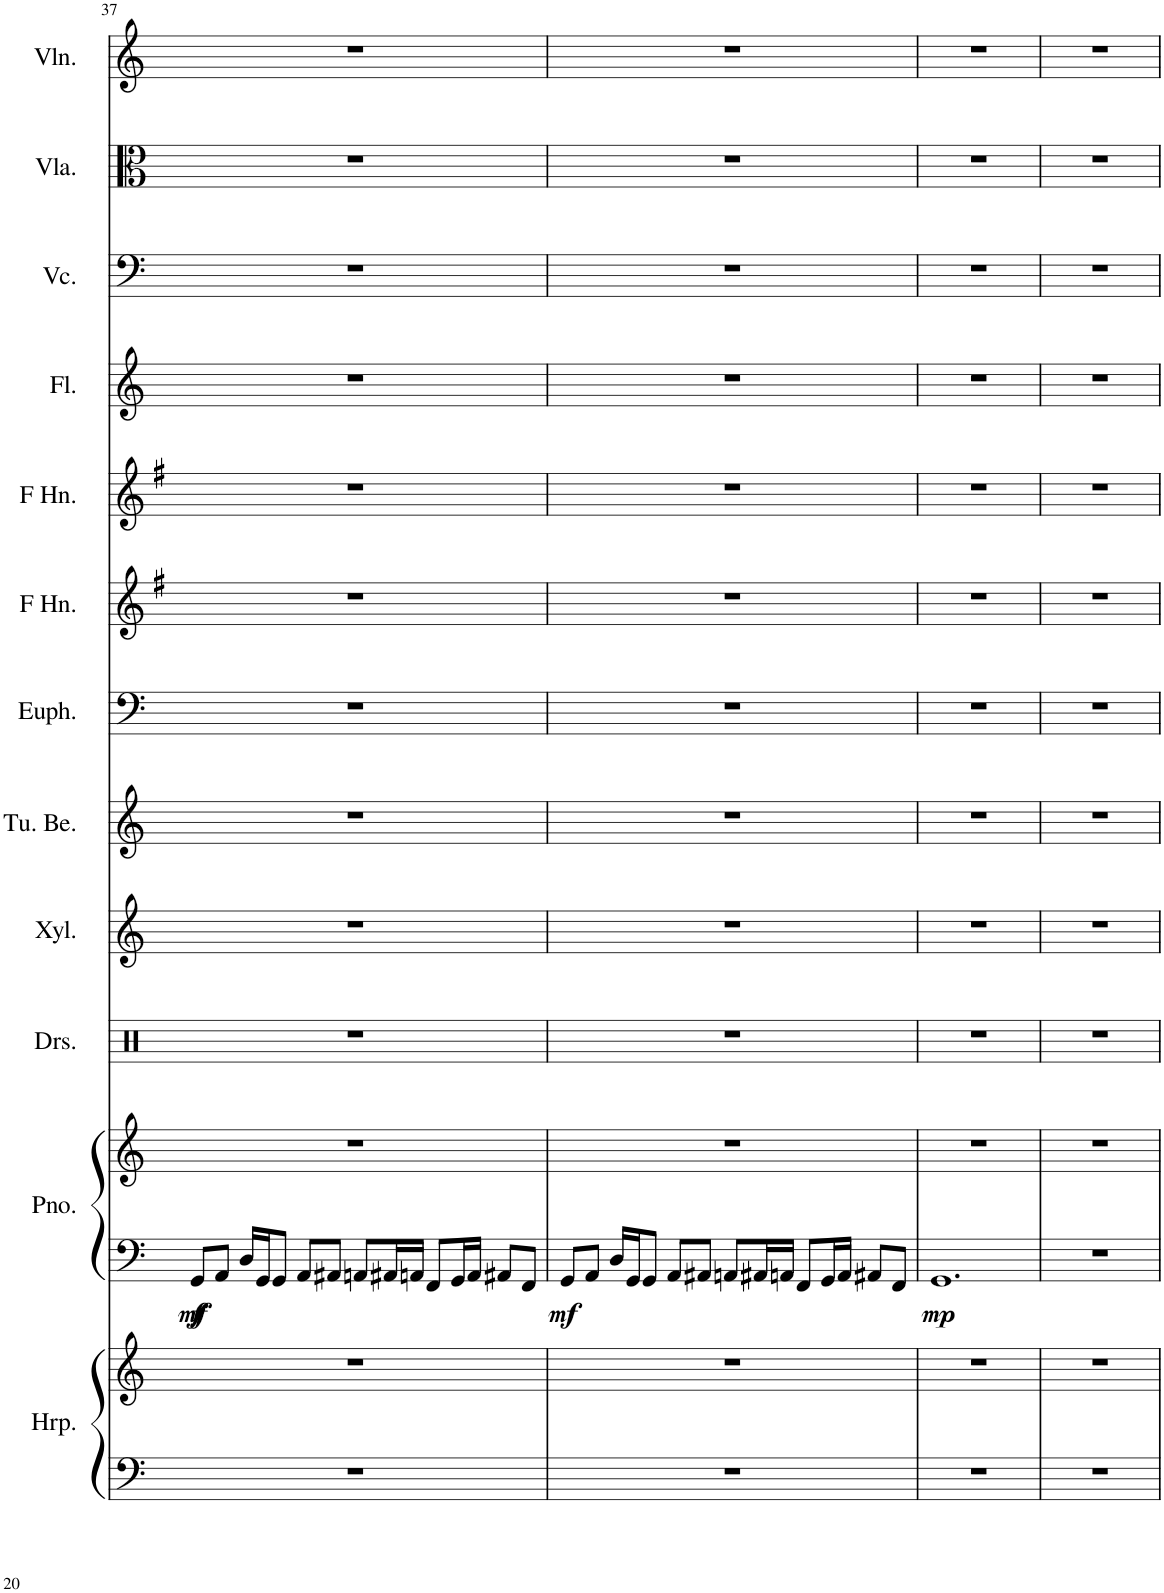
**kern	**kern	**kern	**kern	**dynam	**kern	**kern	**kern	**kern	**kern	**kern	**kern	**kern	**kern	**kern
*part12	*part12	*part11	*part11	*part11	*part10	*part9	*part8	*part7	*part6	*part5	*part4	*part3	*part2	*part1
*staff14	*staff13	*staff12	*staff11	*staff11/12	*staff10	*staff9	*staff8	*staff7	*staff6	*staff5	*staff4	*staff3	*staff2	*staff1
*I"Harp	*	*I"Piano	*	*	*I"Drumset	*I"Xylophone	*I"Tubular Bells	*I"Euphonium	*I"Horn in F	*I"Horn in F	*I"Flute	*I"Violoncello	*I"Viola	*I"Violin
*I'Hrp.	*	*I'Pno.	*	*	*I'Drs.	*I'Xyl.	*I'Tu. Be.	*I'Euph.	*	*	*I'Fl.	*I'Vc.	*I'Vla.	*I'Vln.
!!LO:PB:g=z
*clefF4	*clefG2	*clefF4	*clefG2	*	*clefX	*clefG2	*clefG2	*clefF4	*clefG2	*clefG2	*clefG2	*clefF4	*clefC3	*clefG2
*	*	*	*	*	*	*Trd-7c-12	*	*	*Trd4c7	*Trd4c7	*	*	*	*
*k[]	*k[]	*k[]	*k[]	*	*k[]	*k[]	*k[]	*k[]	*k[f#]	*k[f#]	*k[]	*k[]	*k[]	*k[]
*M6/4	*M6/4	*M6/4	*M6/4	*	*M6/4	*M6/4	*M6/4	*M6/4	*M6/4	*M6/4	*M6/4	*M6/4	*M6/4	*M6/4
=37	=37	=37	=37	=37	=37	=37	=37	=37	=37	=37	=37	=37	=37	=37
!	!	!	!	!LO:DY:b=2	!	!	!	!	!	!	!	!	!	!
!	!	!	!	!LO:DY:n=1:b=2	!	!	!	!	!	!	!	!	!	!
1.r	1.r	8GG/L	1.r	f mf	1.r	1.r	1.r	1.r	1.r	1.r	1.r	1.r	1.r	1.r
.	.	8AA/J	.	.	.	.	.	.	.	.	.	.	.	.
.	.	16D/LL	.	.	.	.	.	.	.	.	.	.	.	.
.	.	16GG/J	.	.	.	.	.	.	.	.	.	.	.	.
.	.	8GG/J	.	.	.	.	.	.	.	.	.	.	.	.
.	.	8AA/L	.	.	.	.	.	.	.	.	.	.	.	.
.	.	8AA#X/J	.	.	.	.	.	.	.	.	.	.	.	.
.	.	8AAn/L	.	.	.	.	.	.	.	.	.	.	.	.
.	.	16AA#X/L	.	.	.	.	.	.	.	.	.	.	.	.
.	.	16AAn/JJ	.	.	.	.	.	.	.	.	.	.	.	.
.	.	8FF/L	.	.	.	.	.	.	.	.	.	.	.	.
.	.	16GG/L	.	.	.	.	.	.	.	.	.	.	.	.
.	.	16AA/JJ	.	.	.	.	.	.	.	.	.	.	.	.
.	.	8AA#X/L	.	.	.	.	.	.	.	.	.	.	.	.
.	.	8FF/J	.	.	.	.	.	.	.	.	.	.	.	.
=38	=38	=38	=38	=38	=38	=38	=38	=38	=38	=38	=38	=38	=38	=38
!	!	!	!	!LO:DY:b=2	!	!	!	!	!	!	!	!	!	!
1.r	1.r	8GG/L	1.r	mf	1.r	1.r	1.r	1.r	1.r	1.r	1.r	1.r	1.r	1.r
.	.	8AA/J	.	.	.	.	.	.	.	.	.	.	.	.
.	.	16D/LL	.	.	.	.	.	.	.	.	.	.	.	.
.	.	16GG/J	.	.	.	.	.	.	.	.	.	.	.	.
.	.	8GG/J	.	.	.	.	.	.	.	.	.	.	.	.
.	.	8AA/L	.	.	.	.	.	.	.	.	.	.	.	.
.	.	8AA#X/J	.	.	.	.	.	.	.	.	.	.	.	.
.	.	8AAn/L	.	.	.	.	.	.	.	.	.	.	.	.
.	.	16AA#X/L	.	.	.	.	.	.	.	.	.	.	.	.
.	.	16AAn/JJ	.	.	.	.	.	.	.	.	.	.	.	.
.	.	8FF/L	.	.	.	.	.	.	.	.	.	.	.	.
.	.	16GG/L	.	.	.	.	.	.	.	.	.	.	.	.
.	.	16AA/JJ	.	.	.	.	.	.	.	.	.	.	.	.
.	.	8AA#X/L	.	.	.	.	.	.	.	.	.	.	.	.
.	.	8FF/J	.	.	.	.	.	.	.	.	.	.	.	.
=39	=39	=39	=39	=39	=39	=39	=39	=39	=39	=39	=39	=39	=39	=39
!	!	!	!	!LO:DY:b=2	!	!	!	!	!	!	!	!	!	!
1.r	1.r	1.GG	1.r	mp	1.r	1.r	1.r	1.r	1.r	1.r	1.r	1.r	1.r	1.r
=40	=40	=40	=40	=40	=40	=40	=40	=40	=40	=40	=40	=40	=40	=40
1.r	1.r	1.r	1.r	.	1.r	1.r	1.r	1.r	1.r	1.r	1.r	1.r	1.r	1.r
=	=	=	=	=	=	=	=	=	=	=	=	=	=	=
*-	*-	*-	*-	*-	*-	*-	*-	*-	*-	*-	*-	*-	*-	*-
